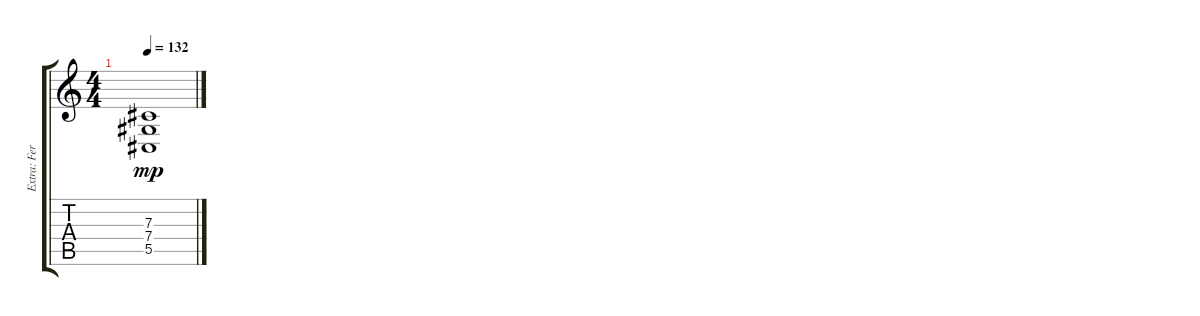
\track ("Extra: Ferdy" "Extra: Fer") {instrument synthstrings1}
\staff {score tabs}
\tuning (Eb4 Bb3 Gb3 Db3 Ab2 Eb2) {hide}
\ts (4 4)
\tempo 132
\clef g2
\ks c
(7.3{t} 7.4{t} 5.5{t}).1{dy mp}
